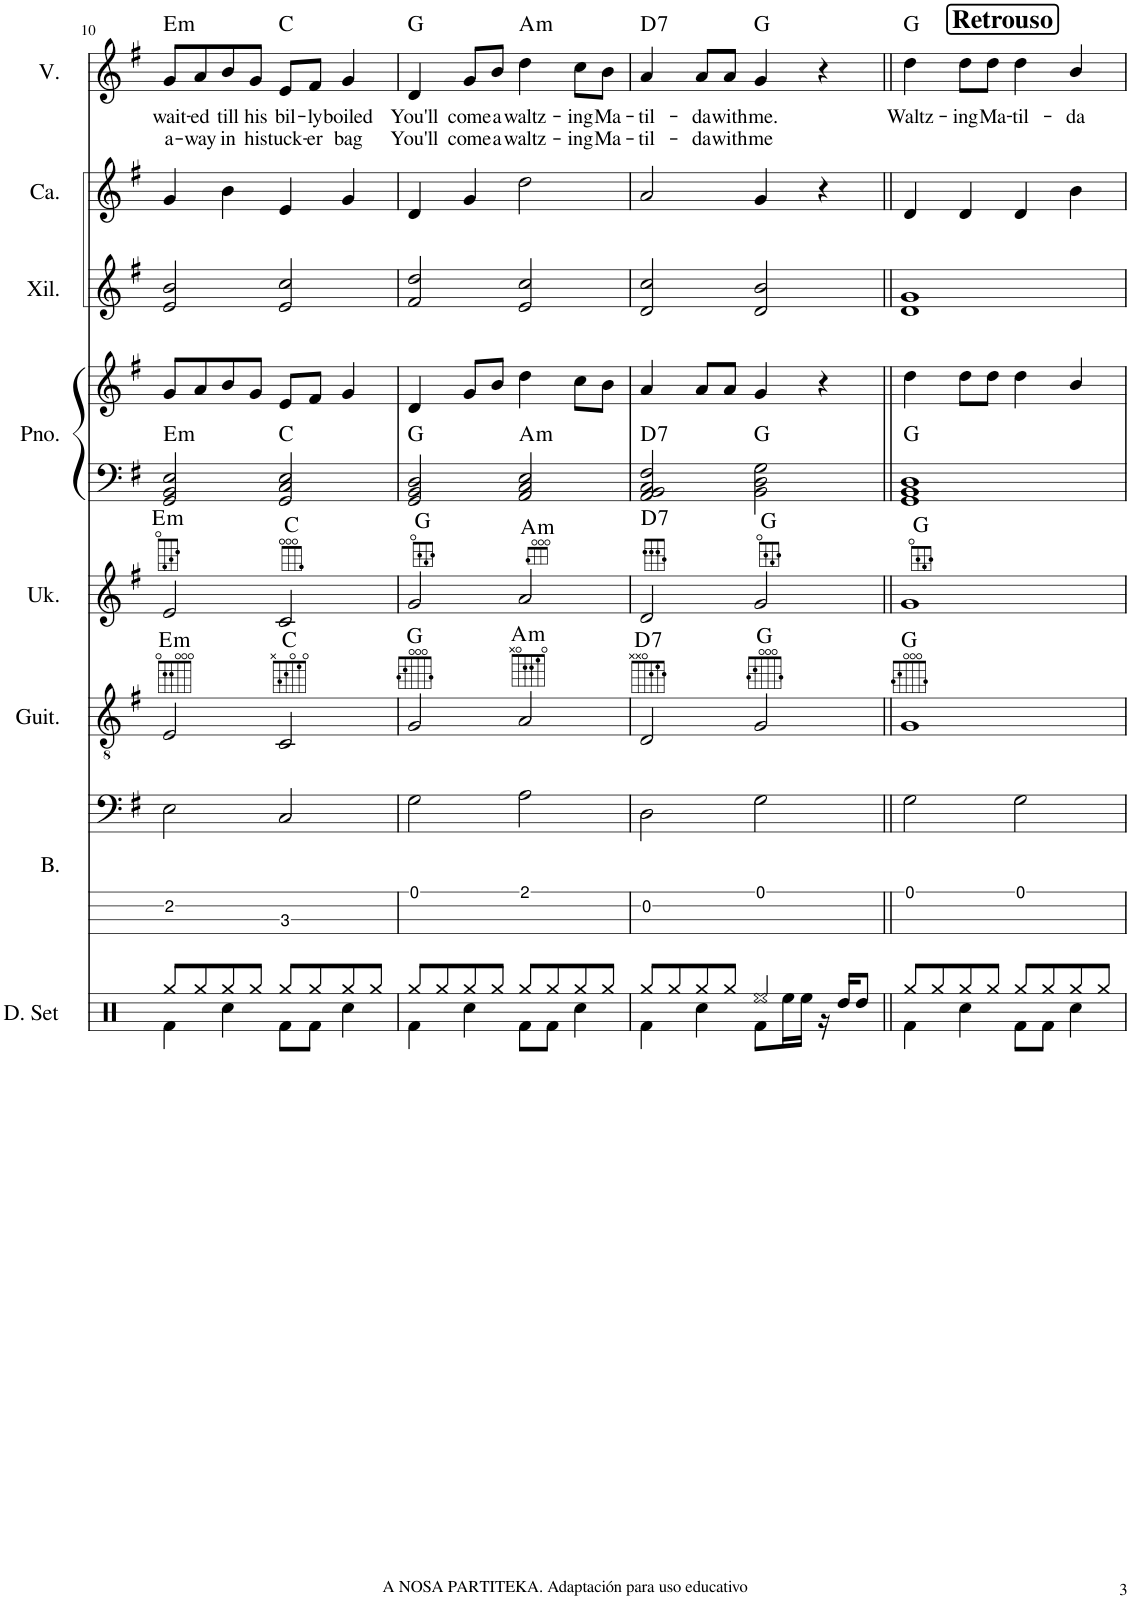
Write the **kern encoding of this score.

**kern	**kern	**kern	**kern	**harte	**kern	**harte	**kern	**kern	**harte	**kern	**kern	**kern	**text	**text	**harte
*part8	*part7	*part7	*part6	*part6	*part5	*part5	*part4	*part4	*part4	*part3	*part2	*part1	*part1	*part1	*part1
*staff10	*staff9	*staff8	*staff7	*	*staff6	*	*staff5	*staff4	*	*staff3	*staff2	*staff1	*staff1	*staff1	*
*I"Batería	*I"Baixo	*	*I"Guitarra	*	*I"Ukelele	*	*I"Piano	*	*	*I"Xilófono	*I"Carillón	*I"Voz	*	*	*
*	*I'B.	*	*I'Guit.	*	*I'Uk.	*	*I'Pno.	*	*	*I'Xil.	*I'Ca.	*I'V.	*	*	*
!!LO:PB:g=z
*clefX	*	*clefF4	*clefGv2	*	*clefG2	*	*clefF4	*clefG2	*	*clefG2	*clefG2	*clefG2	*	*	*
*	*Trd7c12	*Trd7c12	*	*	*	*	*	*	*	*Trd-7c-12	*Trd-14c-24	*	*	*	*
*k[b-e-]	*k[f#]	*k[f#]	*k[f#]	*	*k[f#]	*	*k[f#]	*k[f#]	*	*k[f#]	*k[f#]	*k[f#]	*	*	*
*M4/4	*M4/4	*M4/4	*M4/4	*	*M4/4	*	*M4/4	*M4/4	*	*M4/4	*M4/4	*M4/4	*	*	*
=10	=10	=10	=10	=10	=10	=10	=10	=10	=10	=10	=10	=10	=10	=10	=10
*^	*	*	*	*	*	*	*	*	*	*	*	*	*	*	*
!	!	!	!	!	!LO:H:kt=m	!	!LO:H:kt=m	!	!	!LO:H:kt=m	!	!	!	!LO:LY:b	!LO:LY:b	!LO:H:kt=m
8Rgg/L	4Rf\	2E	2E\	2E/	E:min	2e/	E:min	2GG/ 2BB/ 2E/	8g/L	E:min	2e/ 2b/	4g/	8g/L	wait-	a-	E:min
!	!	!	!	!	!	!	!	!	!	!	!	!	!	!LO:LY:b	!LO:LY:b	!
8Rgg/	.	.	.	.	.	.	.	.	8a/	.	.	.	8a/	-ed	-way	.
!	!	!	!	!	!	!	!	!	!	!	!	!	!	!LO:LY:b	!LO:LY:b	!
8Rgg/	4Rcc\	.	.	.	.	.	.	.	8b/	.	.	4b\	8b/	till	in	.
!	!	!	!	!	!	!	!	!	!	!	!	!	!	!LO:LY:b	!LO:LY:b	!
8Rgg/J	.	.	.	.	.	.	.	.	8g/J	.	.	.	8g/J	his	his	.
!	!	!	!	!	!	!	!	!	!	!	!	!	!	!LO:LY:b	!LO:LY:b	!
8Rgg/L	8Rf\L	2C	2C/	2C/	C:maj	2c/	C:maj	2GG/ 2C/ 2E/	8e/L	C:maj	2e/ 2cc/	4e/	8e/L	bil-	tuck-	C:maj
!	!	!	!	!	!	!	!	!	!	!	!	!	!	!LO:LY:b	!LO:LY:b	!
8Rgg/	8Rf\J	.	.	.	.	.	.	.	8f#/J	.	.	.	8f#/J	-ly	-er	.
!	!	!	!	!	!	!	!	!	!	!	!	!	!	!LO:LY:b	!LO:LY:b	!
8Rgg/	4Rcc\	.	.	.	.	.	.	.	4g/	.	.	4g/	4g/	boiled	bag	.
8Rgg/J	.	.	.	.	.	.	.	.	.	.	.	.	.	.	.	.
=11	=11	=11	=11	=11	=11	=11	=11	=11	=11	=11	=11	=11	=11	=11	=11	=11
!	!	!	!	!	!	!	!	!	!	!	!	!	!	!LO:LY:b	!LO:LY:b	!
8Rgg/L	4Rf\	2G	2G\	2G/	G:maj	2g/	G:maj	2GG/ 2BB/ 2D/	4d/	G:maj	2f#/ 2dd/	4d/	4d/	You'll	You'll	G:maj
8Rgg/	.	.	.	.	.	.	.	.	.	.	.	.	.	.	.	.
!	!	!	!	!	!	!	!	!	!	!	!	!	!	!LO:LY:b	!LO:LY:b	!
8Rgg/	4Rcc\	.	.	.	.	.	.	.	8g/L	.	.	4g/	8g/L	come	come	.
!	!	!	!	!	!	!	!	!	!	!	!	!	!	!LO:LY:b	!LO:LY:b	!
8Rgg/J	.	.	.	.	.	.	.	.	8b/J	.	.	.	8b/J	a	a	.
!	!	!	!	!	!LO:H:kt=m	!	!LO:H:kt=m	!	!	!LO:H:kt=m	!	!	!	!LO:LY:b	!LO:LY:b	!LO:H:kt=m
8Rgg/L	8Rf\L	2A	2A\	2A/	A:min	2a/	A:min	2AA/ 2C/ 2E/	4dd\	A:min	2e/ 2cc/	2dd\	4dd\	waltz-	waltz-	A:min
8Rgg/	8Rf\J	.	.	.	.	.	.	.	.	.	.	.	.	.	.	.
!	!	!	!	!	!	!	!	!	!	!	!	!	!	!LO:LY:b	!LO:LY:b	!
8Rgg/	4Rcc\	.	.	.	.	.	.	.	8cc\L	.	.	.	8cc\L	-ing	-ing	.
!	!	!	!	!	!	!	!	!	!	!	!	!	!	!LO:LY:b	!LO:LY:b	!
8Rgg/J	.	.	.	.	.	.	.	.	8b\J	.	.	.	8b\J	Ma-	Ma-	.
=12	=12	=12	=12	=12	=12	=12	=12	=12	=12	=12	=12	=12	=12	=12	=12	=12
!	!	!	!	!	!LO:H:kt=7	!	!LO:H:kt=7	!	!	!LO:H:kt=7	!	!	!	!LO:LY:b	!LO:LY:b	!LO:H:kt=7
8Rgg/L	4Rf\	2D	2D\	2D/	D:7	2d/	D:7	2AA/ 2BB/ 2C/ 2F#/	4a/	D:7	2d/ 2cc/	2a/	4a/	-til-	-til-	D:7
8Rgg/	.	.	.	.	.	.	.	.	.	.	.	.	.	.	.	.
!	!	!	!	!	!	!	!	!	!	!	!	!	!	!LO:LY:b	!LO:LY:b	!
8Rgg/	4Rcc\	.	.	.	.	.	.	.	8a/L	.	.	.	8a/L	-da	-da	.
!	!	!	!	!	!	!	!	!	!	!	!	!	!	!LO:LY:b	!LO:LY:b	!
8Rgg/J	.	.	.	.	.	.	.	.	8a/J	.	.	.	8a/J	with	with	.
!	!	!	!	!	!	!	!	!	!	!	!	!	!	!LO:LY:b	!LO:LY:b	!
2Ree/	8Rf\L	2G	2G\	2G/	G:maj	2g/	G:maj	2BB\ 2D\ 2G\	4g/	G:maj	2d/ 2b/	4g/	4g/	me.	me	G:maj
.	16Ree\L	.	.	.	.	.	.	.	.	.	.	.	.	.	.	.
.	16Ree\JJ	.	.	.	.	.	.	.	.	.	.	.	.	.	.	.
.	16r	.	.	.	.	.	.	.	4r	.	.	4r	4r	.	.	.
.	16Rdd/KL	.	.	.	.	.	.	.	.	.	.	.	.	.	.	.
.	8Rdd/J	.	.	.	.	.	.	.	.	.	.	.	.	.	.	.
!!LO:REH:place=s1:a:B:cj:fs=14:t=Retrouso
=13||	=13||	=13||	=13||	=13||	=13||	=13||	=13||	=13||	=13||	=13||	=13||	=13||	=13||	=13||	=13||	=13||
!	!	!	!	!	!	!	!	!	!	!	!	!	!	!LO:LY:b	!	!
8Rgg/L	4Rf\	2G	2G\	1G	G:maj	1g	G:maj	1GG 1BB 1D	4dd\	G:maj	1d 1g	4d/	4dd\	Waltz-	.	G:maj
8Rgg/	.	.	.	.	.	.	.	.	.	.	.	.	.	.	.	.
!	!	!	!	!	!	!	!	!	!	!	!	!	!	!LO:LY:b	!	!
8Rgg/	4Rcc\	.	.	.	.	.	.	.	8dd\L	.	.	4d/	8dd\L	-ing	.	.
!	!	!	!	!	!	!	!	!	!	!	!	!	!	!LO:LY:b	!	!
8Rgg/J	.	.	.	.	.	.	.	.	8dd\J	.	.	.	8dd\J	Ma-	.	.
!	!	!	!	!	!	!	!	!	!	!	!	!	!	!LO:LY:b	!	!
8Rgg/L	8Rf\L	2G	2G\	.	.	.	.	.	4dd\	.	.	4d/	4dd\	-til-	.	.
8Rgg/	8Rf\J	.	.	.	.	.	.	.	.	.	.	.	.	.	.	.
!	!	!	!	!	!	!	!	!	!	!	!	!	!	!LO:LY:b	!	!
8Rgg/	4Rcc\	.	.	.	.	.	.	.	4b/	.	.	4b\	4b/	-da	.	.
8Rgg/J	.	.	.	.	.	.	.	.	.	.	.	.	.	.	.	.
*v	*v	*	*	*	*	*	*	*	*	*	*	*	*	*	*	*
=	=	=	=	=	=	=	=	=	=	=	=	=	=	=	=
*-	*-	*-	*-	*-	*-	*-	*-	*-	*-	*-	*-	*-	*-	*-	*-
